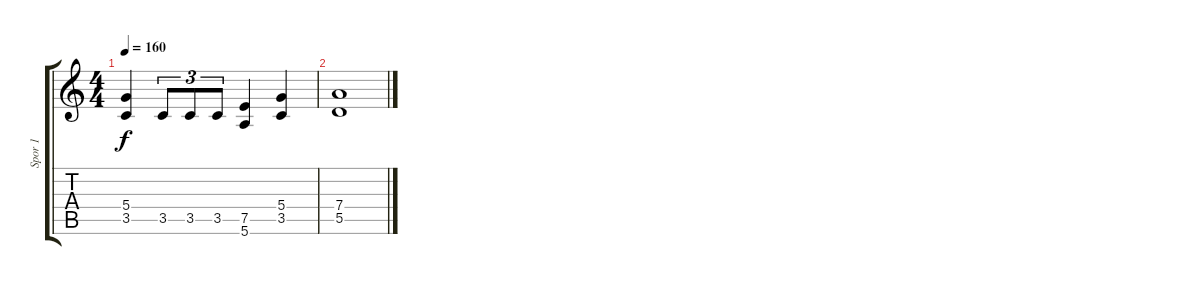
\track ("Spor 1" "Spor 1") {instrument distortionguitar}
\staff {score tabs}
\tuning (E4 B3 G3 D3 A2 E2) {hide}
\ts (4 4)
\tempo 160
\clef g2
\ks c
(5.4 3.5).4{dy f} 3.5.8{tu (3 2)} 3.5.8{tu (3 2)} 3.5.8{tu (3 2)} (7.5 5.6).4 (5.4 3.5).4 |
(7.4 5.5).1
